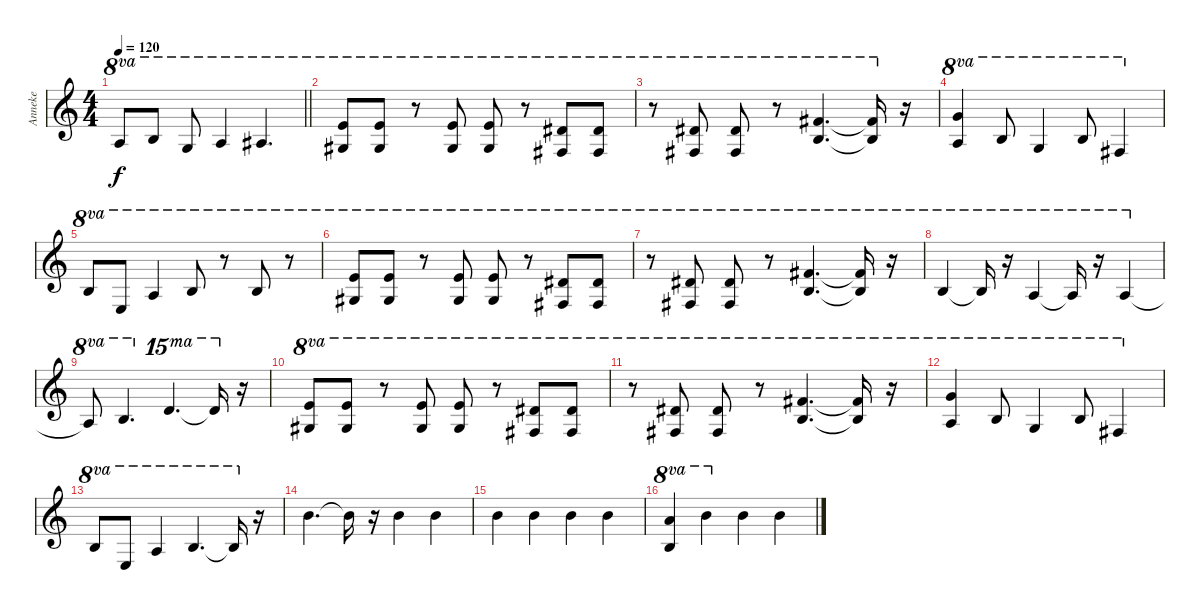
\track ("Anneke" "Anneke") {instrument flute}
\staff {score}
\tuning (Eb4 B3 Gb3 B2 Gb2 B1) {hide}
\ts (4 4)
\tempo 120
\clef g2
\barLineRight lightlight
\ks c
6.1.8{ot 8va dy f} 8.1.8{ot 8va} 8.2.8{ot 8va} 6.1.4{ot 8va} 7.1.4{d ot 8va} |
(13.1 14.3).8{ot 8va} (13.1 14.3).8{ot 8va} r.8{ot 8va} (13.1 14.3).8{ot 8va} (13.1 14.3).8{ot 8va} r.8{ot 8va} (12.1 12.3).8{ot 8va} (12.1 12.3).8{ot 8va} |
r.8{ot 8va} (12.1 12.3).8{ot 8va} (12.1 12.3).8{ot 8va} r.8{ot 8va} (15.1 12.2).4{d ot 8va} (15.1{t} 12.2{t}).16{ot 8va} r.16 |
(16.1 15.3).4{ot 8va} 17.3.8{ot 8va} 13.3.4{ot 8va} 12.2.8{ot 8va} 12.3.4{ot 8va} |
12.2.8{ot 8va} 10.3.8{ot 8va} 10.2.4{ot 8va} 8.1.8{ot 8va} r.8{ot 8va} 8.1.8{ot 8va} r.8{ot 8va} |
(13.1 14.3).8{ot 8va} (13.1 14.3).8{ot 8va} r.8{ot 8va} (13.1 14.3).8{ot 8va} (13.1 14.3).8{ot 8va} r.8{ot 8va} (12.1 12.3).8{ot 8va} (12.1 12.3).8{ot 8va} |
r.8{ot 8va} (12.1 12.3).8{ot 8va} (12.1 12.3).8{ot 8va} r.8{ot 8va} (15.1 12.2).4{d ot 8va} (15.1{t} 12.2{t}).16{ot 8va} r.16{ot 8va} |
12.2.4{ot 8va} 12.2{t}.16{ot 8va} r.16{ot 8va} 10.2.4{ot 8va} 10.2{t}.16{ot 8va} r.16{ot 8va} 10.2.4{ot 8va} |
10.2{t}.8{ot 8va} 8.1.4{d ot 8va} 23.1.4{d ot 15ma} 23.1{t}.16{ot 15ma} r.16 |
(22.3 21.4).8{ot 8va} (22.3 21.4).8{ot 8va} r.8{ot 8va} (22.3 21.4).8{ot 8va} (22.3 21.4).8{ot 8va} r.8{ot 8va} (21.3 19.4).8{ot 8va} (21.3 19.4).8{ot 8va} |
r.8{ot 8va} (21.3 19.4).8{ot 8va} (21.3 19.4).8{ot 8va} r.8{ot 8va} (19.2 17.3).4{d ot 8va} (19.2{t} 17.3{t}).16{ot 8va} r.16{ot 8va} |
(16.1 15.3).4{ot 8va} 17.3.8{ot 8va} 13.3.4{ot 8va} 12.2.8{ot 8va} 12.3.4{ot 8va} |
12.2.8{ot 8va} 10.3.8{ot 8va} 10.2.4{ot 8va} 8.1.4{d ot 8va} 8.1{t}.16{ot 8va} r.16 |
8.1.4{d} 8.1{t}.16 r.16 8.1.4 8.1.4 |
8.1.4 8.1.4 8.1.4 8.1.4 |
(18.1 17.3).4{ot 8va} 20.1.4{ot 8va} 17.3.4 17.3.4
